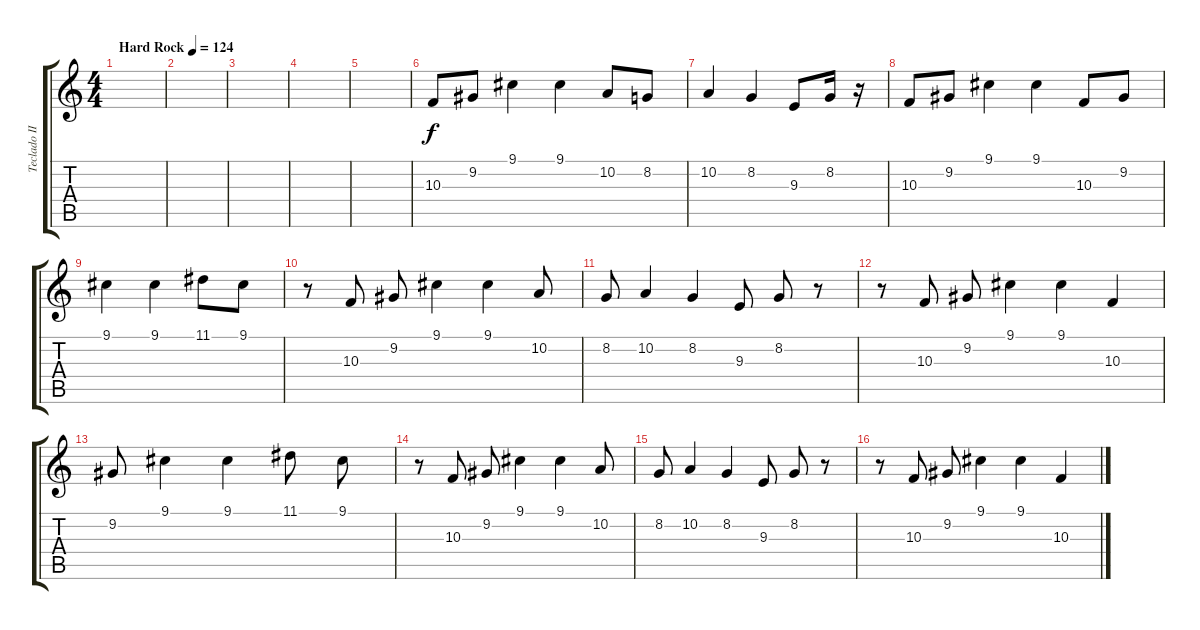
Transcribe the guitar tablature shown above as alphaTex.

\track ("Teclado II" "Teclado II") {instrument lead5charang}
\staff {score tabs}
\tuning (E4 B3 G3 D3 A2 E2) {hide}
\ts (4 4)
\tempo (124 "Hard Rock")
\clef g2
\ks c
|
|
|
|
|
10.3.8 9.2.8 9.1.4 9.1.4 10.2.8 8.2.8 |
10.2.4 8.2.4 9.3.8 8.2.16 r.16 |
10.3.8 9.2.8 9.1.4 9.1.4 10.3.8 9.2.8 |
9.1.4 9.1.4 11.1.8 9.1.8 |
r.8 10.3.8 9.2.8 9.1.4 9.1.4 10.2.8 |
8.2.8 10.2.4 8.2.4 9.3.8 8.2.8 r.8 |
r.8 10.3.8 9.2.8 9.1.4 9.1.4 10.3.4 |
9.2.8 9.1.4 9.1.4 11.1.8 9.1.8 |
r.8 10.3.8 9.2.8 9.1.4 9.1.4 10.2.8 |
8.2.8 10.2.4 8.2.4 9.3.8 8.2.8 r.8 |
r.8 10.3.8 9.2.8 9.1.4 9.1.4 10.3.4
